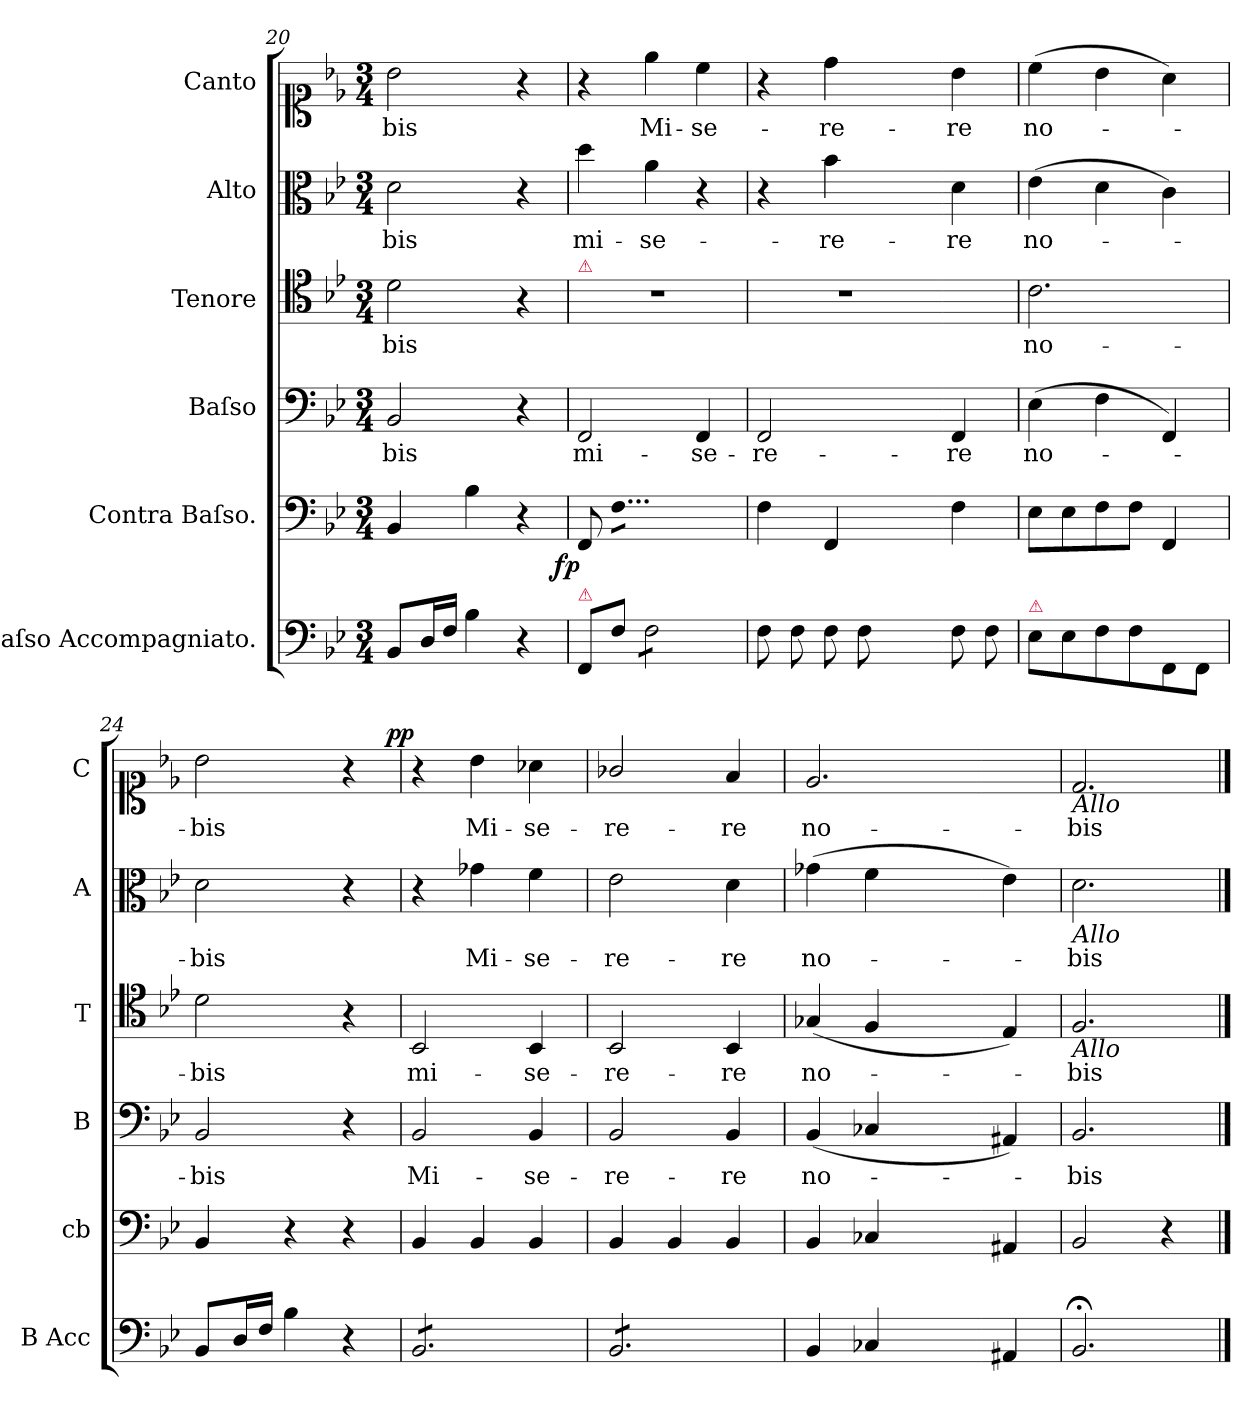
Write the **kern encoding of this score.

**kern	**kern	**dynam	**kern	**text	**kern	**text	**kern	**text	**dynam	**kern	**text	**dynam
*part6	*part5	*part5	*part4	*part4	*part3	*part3	*part2	*part2	*part2	*part1	*part1	*part1
*staff6	*staff5	*staff5	*staff4	*staff4	*staff3	*staff3	*staff2	*staff2	*staff2	*staff1	*staff1	*staff1
*I"Baſso Accompagniato.	*I"Contra Baſso.	*	*I"Baſso	*	*I"Tenore	*	*I"Alto	*	*	*I"Canto	*	*
*I'B Acc	*I'cb	*	*I'B	*	*I'T	*	*I'A	*	*	*I'C	*	*
*clefF4	*clefF4	*	*clefF4	*	*clefC4	*	*clefC3	*	*	*clefC1	*	*
*k[b-e-]	*k[b-e-]	*	*k[b-e-]	*	*k[b-e-]	*	*k[b-e-]	*	*	*k[b-e-]	*	*
*M3/4	*M3/4	*	*M3/4	*	*M3/4	*	*M3/4	*	*	*M3/4	*	*
=20	=20	=20	=20	=20	=20	=20	=20	=20	=20	=20	=20	=20
8BB-/L	4BB-/	.	2BB-/	-bis	2d\	-bis	2d\	-bis	.	2b-\	-bis	.
16D/L	.	.	.	.	.	.	.	.	.	.	.	.
16F/JJ	.	.	.	.	.	.	.	.	.	.	.	.
4B-\	4B-\	.	.	.	.	.	.	.	.	.	.	.
4r	4r	.	4r	.	4r	.	4r	.	.	4r	.	.
=21	=21	=21	=21	=21	=21	=21	=21	=21	=21	=21	=21	=21
!	!	!	!	!	!LO:TX:a:color=crimson:t=⚠	!	!	!	!	!	!	!
!LO:TX:a:color=crimson:t=⚠	!	!	!	!	!	!	!	!	!	!	!	!
!	!	!LO:DY:b:rj	!	!	!	!	!	!	!	!	!	!
8FF/L	8FF/	fp	2FF/	mi-	2.r	.	4dd\	mi-	.	4r	.	.
*	*tremolo	*	*	*	*	*	*	*	*	*	*	*
8F\J	8F\L	.	.	.	.	.	.	.	.	.	.	.
*tremolo	*	*	*	*	*	*	*	*	*	*	*	*
8F\L	8F\	.	.	.	.	.	4a\	-se-	.	4ee-\	Mi-	.
8F\	8F\	.	.	.	.	.	.	.	.	.	.	.
8F\	8F\	.	4FF/	-se-	.	.	4r	.	.	4cc\	-se-	.
8F\J	8F\J	.	.	.	.	.	.	.	.	.	.	.
*	*Xtremolo	*	*	*	*	*	*	*	*	*	*	*
*Xtremolo	*	*	*	*	*	*	*	*	*	*	*	*
=22	=22	=22	=22	=22	=22	=22	=22	=22	=22	=22	=22	=22
8F\	4F\	.	2FF/	-re-	2.r	.	4r	.	.	4r	.	.
8F\	.	.	.	.	.	.	.	.	.	.	.	.
8F\	4FF/	.	.	.	.	.	4b-\	-re-	.	4dd\	-re-	.
8F\	.	.	.	.	.	.	.	.	.	.	.	.
4ryy	4ryy	.	4ryy	.	.	.	4ryy	.	.	4ryy	.	.
=-	=-	=-	=-	=-	=-	=-	=-	=-	=-	=-	=-	=-
8F\	4F\	.	4FF/	-re	4ryy	.	4d\	-re	.	4b-\	-re	.
8F\	.	.	.	.	.	.	.	.	.	.	.	.
=23	=23	=23	=23	=23	=23	=23	=23	=23	=23	=23	=23	=23
!LO:TX:a:color=crimson:t=⚠	!	!	!	!	!	!	!	!	!	!	!	!
8E-\L	8E-\L	.	(4E-\	no-	2.c\	no-	(4e-\	no-	.	(4cc\	no-	.
8E-\	8E-\	.	.	.	.	.	.	.	.	.	.	.
8F\	8F\	.	4F\	.	.	.	4d\	.	.	4b-\	.	.
8F\	8F\J	.	.	.	.	.	.	.	.	.	.	.
8FF/	4FF/	.	4FF/)	.	.	.	4c\)	.	.	4a\)	.	.
8FF/J	.	.	.	.	.	.	.	.	.	.	.	.
=24	=24	=24	=24	=24	=24	=24	=24	=24	=24	=24	=24	=24
8BB-/L	4BB-/	.	2BB-/	-bis	2d\	-bis	2d\	-bis	.	2b-\	-bis	.
16D/L	.	.	.	.	.	.	.	.	.	.	.	.
16F/JJ	.	.	.	.	.	.	.	.	.	.	.	.
4B-\	4r	.	.	.	.	.	.	.	.	.	.	.
4r	4r	.	4r	.	4r	.	4r	.	.	4r	.	.
=25	=25	=25	=25	=25	=25	=25	=25	=25	=25	=25	=25	=25
!	!	!	!	!	!	!	!	!	!LO:DY:b:rj	!	!	!LO:DY:b:rj
*tremolo	*	*	*	*	*	*	*	*	*	*	*	*
8BB-/L	4BB-/	.	2BB-/	Mi-	2BB-/	mi-	4r	.	po	4r	.	pp
8BB-/	.	.	.	.	.	.	.	.	.	.	.	.
8BB-/	4BB-/	.	.	.	.	.	4g-X\	Mi-	.	4b-\	Mi-	.
8BB-/	.	.	.	.	.	.	.	.	.	.	.	.
8BB-/	4BB-/	.	4BB-/	-se-	4BB-/	-se-	4f\	-se-	.	4a-X\	-se-	.
8BB-/J	.	.	.	.	.	.	.	.	.	.	.	.
=26	=26	=26	=26	=26	=26	=26	=26	=26	=26	=26	=26	=26
8BB-/L	4BB-/	.	2BB-/	-re-	2BB-/	-re-	2e-\	-re-	.	2g-X/	-re-	.
8BB-/	.	.	.	.	.	.	.	.	.	.	.	.
8BB-/	4BB-/	.	.	.	.	.	.	.	.	.	.	.
8BB-/	.	.	.	.	.	.	.	.	.	.	.	.
8BB-/	4BB-/	.	4BB-/	-re	4BB-/	-re	4d\	-re	.	4f/	-re	.
8BB-/J	.	.	.	.	.	.	.	.	.	.	.	.
*Xtremolo	*	*	*	*	*	*	*	*	*	*	*	*
=27	=27	=27	=27	=27	=27	=27	=27	=27	=27	=27	=27	=27
4BB-/	4BB-/	.	(4BB-/	no-	(4G-X/	no-	(4g-X\	no-	.	2.e-/	no-	.
4C-X/	4C-X/	.	4C-X/	.	4F/	.	4f\	.	.	.	.	.
4ryy	4ryy	.	4ryy	.	4ryy	.	4ryy	.	.	.	.	.
=-	=-	=-	=-	=-	=-	=-	=-	=-	=-	=-	=-	=-
4AA#X/	4AA#X/	.	4AA#X/)	.	4E-/)	.	4e-\)	.	.	4ryy	.	.
=28	=28	=28	=28	=28	=28	=28	=28	=28	=28	=28	=28	=28
!	!	!	!	!	!	!	!	!	!	!LO:TX:b:i:t=Allo	!	!
!	!	!	!	!	!	!	!LO:TX:b:i:t=Allo	!	!	!	!	!
!	!	!	!	!	!LO:TX:b:i:t=Allo	!	!	!	!	!	!	!
2.BB-;/	2BB-/	.	2.BB-/	-bis	2.F/	-bis	2.d\	-bis	.	2.d/	-bis	.
.	4r	.	.	.	.	.	.	.	.	.	.	.
==	==	==	==	==	==	==	==	==	==	==	==	==
*-	*-	*-	*-	*-	*-	*-	*-	*-	*-	*-	*-	*-
